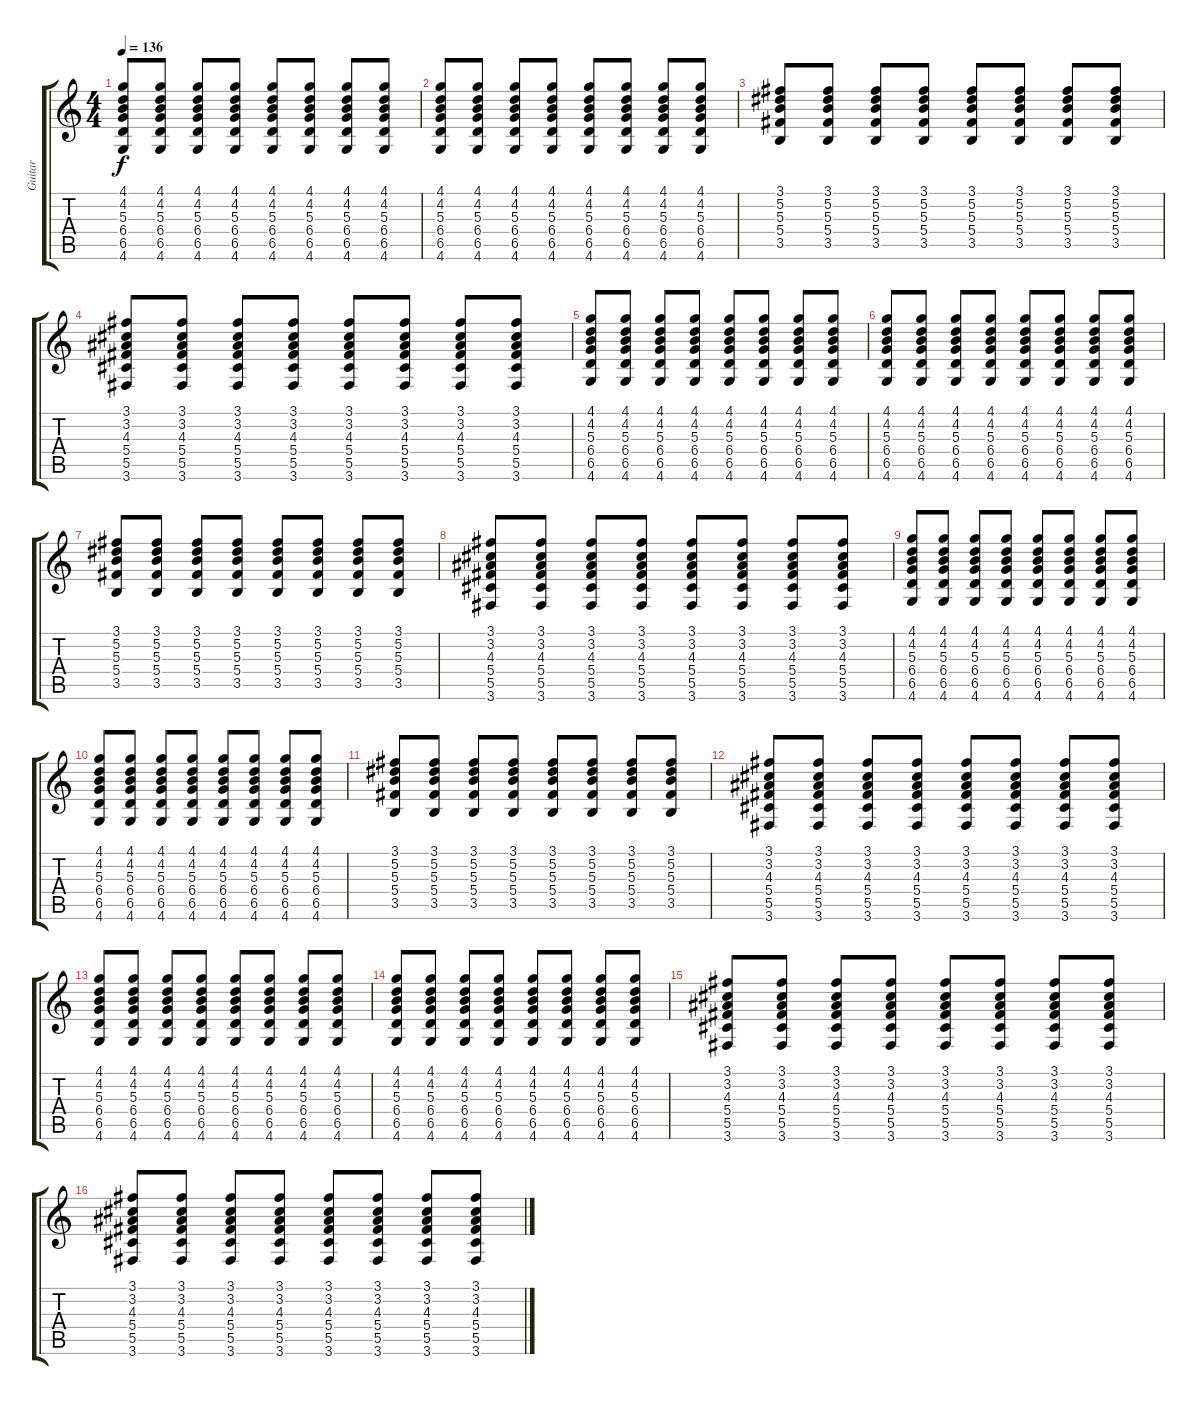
\track ("Guitar" "Guitar") {instrument overdrivenguitar}
\staff {score tabs}
\tuning (Eb4 Bb3 Gb3 Db3 Ab2 Eb2) {hide}
\ts (4 4)
\tempo 136
\clef g2
\ks c
(4.1 4.2 5.3 6.4 6.5 4.6).8{dy f} (4.1 4.2 5.3 6.4 6.5 4.6).8 (4.1 4.2 5.3 6.4 6.5 4.6).8 (4.1 4.2 5.3 6.4 6.5 4.6).8 (4.1 4.2 5.3 6.4 6.5 4.6).8 (4.1 4.2 5.3 6.4 6.5 4.6).8 (4.1 4.2 5.3 6.4 6.5 4.6).8 (4.1 4.2 5.3 6.4 6.5 4.6).8 |
(4.1 4.2 5.3 6.4 6.5 4.6).8 (4.1 4.2 5.3 6.4 6.5 4.6).8 (4.1 4.2 5.3 6.4 6.5 4.6).8 (4.1 4.2 5.3 6.4 6.5 4.6).8 (4.1 4.2 5.3 6.4 6.5 4.6).8 (4.1 4.2 5.3 6.4 6.5 4.6).8 (4.1 4.2 5.3 6.4 6.5 4.6).8 (4.1 4.2 5.3 6.4 6.5 4.6).8 |
(3.1 5.2 5.3 5.4 3.5).8 (3.1 5.2 5.3 5.4 3.5).8 (3.1 5.2 5.3 5.4 3.5).8 (3.1 5.2 5.3 5.4 3.5).8 (3.1 5.2 5.3 5.4 3.5).8 (3.1 5.2 5.3 5.4 3.5).8 (3.1 5.2 5.3 5.4 3.5).8 (3.1 5.2 5.3 5.4 3.5).8 |
(3.1 3.2 4.3 5.4 5.5 3.6).8 (3.1 3.2 4.3 5.4 5.5 3.6).8 (3.1 3.2 4.3 5.4 5.5 3.6).8 (3.1 3.2 4.3 5.4 5.5 3.6).8 (3.1 3.2 4.3 5.4 5.5 3.6).8 (3.1 3.2 4.3 5.4 5.5 3.6).8 (3.1 3.2 4.3 5.4 5.5 3.6).8 (3.1 3.2 4.3 5.4 5.5 3.6).8 |
(4.1 4.2 5.3 6.4 6.5 4.6).8 (4.1 4.2 5.3 6.4 6.5 4.6).8 (4.1 4.2 5.3 6.4 6.5 4.6).8 (4.1 4.2 5.3 6.4 6.5 4.6).8 (4.1 4.2 5.3 6.4 6.5 4.6).8 (4.1 4.2 5.3 6.4 6.5 4.6).8 (4.1 4.2 5.3 6.4 6.5 4.6).8 (4.1 4.2 5.3 6.4 6.5 4.6).8 |
(4.1 4.2 5.3 6.4 6.5 4.6).8 (4.1 4.2 5.3 6.4 6.5 4.6).8 (4.1 4.2 5.3 6.4 6.5 4.6).8 (4.1 4.2 5.3 6.4 6.5 4.6).8 (4.1 4.2 5.3 6.4 6.5 4.6).8 (4.1 4.2 5.3 6.4 6.5 4.6).8 (4.1 4.2 5.3 6.4 6.5 4.6).8 (4.1 4.2 5.3 6.4 6.5 4.6).8 |
(3.1 5.2 5.3 5.4 3.5).8 (3.1 5.2 5.3 5.4 3.5).8 (3.1 5.2 5.3 5.4 3.5).8 (3.1 5.2 5.3 5.4 3.5).8 (3.1 5.2 5.3 5.4 3.5).8 (3.1 5.2 5.3 5.4 3.5).8 (3.1 5.2 5.3 5.4 3.5).8 (3.1 5.2 5.3 5.4 3.5).8 |
(3.1 3.2 4.3 5.4 5.5 3.6).8 (3.1 3.2 4.3 5.4 5.5 3.6).8 (3.1 3.2 4.3 5.4 5.5 3.6).8 (3.1 3.2 4.3 5.4 5.5 3.6).8 (3.1 3.2 4.3 5.4 5.5 3.6).8 (3.1 3.2 4.3 5.4 5.5 3.6).8 (3.1 3.2 4.3 5.4 5.5 3.6).8 (3.1 3.2 4.3 5.4 5.5 3.6).8 |
(4.1 4.2 5.3 6.4 6.5 4.6).8 (4.1 4.2 5.3 6.4 6.5 4.6).8 (4.1 4.2 5.3 6.4 6.5 4.6).8 (4.1 4.2 5.3 6.4 6.5 4.6).8 (4.1 4.2 5.3 6.4 6.5 4.6).8 (4.1 4.2 5.3 6.4 6.5 4.6).8 (4.1 4.2 5.3 6.4 6.5 4.6).8 (4.1 4.2 5.3 6.4 6.5 4.6).8 |
(4.1 4.2 5.3 6.4 6.5 4.6).8 (4.1 4.2 5.3 6.4 6.5 4.6).8 (4.1 4.2 5.3 6.4 6.5 4.6).8 (4.1 4.2 5.3 6.4 6.5 4.6).8 (4.1 4.2 5.3 6.4 6.5 4.6).8 (4.1 4.2 5.3 6.4 6.5 4.6).8 (4.1 4.2 5.3 6.4 6.5 4.6).8 (4.1 4.2 5.3 6.4 6.5 4.6).8 |
(3.1 5.2 5.3 5.4 3.5).8 (3.1 5.2 5.3 5.4 3.5).8 (3.1 5.2 5.3 5.4 3.5).8 (3.1 5.2 5.3 5.4 3.5).8 (3.1 5.2 5.3 5.4 3.5).8 (3.1 5.2 5.3 5.4 3.5).8 (3.1 5.2 5.3 5.4 3.5).8 (3.1 5.2 5.3 5.4 3.5).8 |
(3.1 3.2 4.3 5.4 5.5 3.6).8 (3.1 3.2 4.3 5.4 5.5 3.6).8 (3.1 3.2 4.3 5.4 5.5 3.6).8 (3.1 3.2 4.3 5.4 5.5 3.6).8 (3.1 3.2 4.3 5.4 5.5 3.6).8 (3.1 3.2 4.3 5.4 5.5 3.6).8 (3.1 3.2 4.3 5.4 5.5 3.6).8 (3.1 3.2 4.3 5.4 5.5 3.6).8 |
(4.1 4.2 5.3 6.4 6.5 4.6).8 (4.1 4.2 5.3 6.4 6.5 4.6).8 (4.1 4.2 5.3 6.4 6.5 4.6).8 (4.1 4.2 5.3 6.4 6.5 4.6).8 (4.1 4.2 5.3 6.4 6.5 4.6).8 (4.1 4.2 5.3 6.4 6.5 4.6).8 (4.1 4.2 5.3 6.4 6.5 4.6).8 (4.1 4.2 5.3 6.4 6.5 4.6).8 |
(4.1 4.2 5.3 6.4 6.5 4.6).8 (4.1 4.2 5.3 6.4 6.5 4.6).8 (4.1 4.2 5.3 6.4 6.5 4.6).8 (4.1 4.2 5.3 6.4 6.5 4.6).8 (4.1 4.2 5.3 6.4 6.5 4.6).8 (4.1 4.2 5.3 6.4 6.5 4.6).8 (4.1 4.2 5.3 6.4 6.5 4.6).8 (4.1 4.2 5.3 6.4 6.5 4.6).8 |
(3.1 3.2 4.3 5.4 5.5 3.6).8 (3.1 3.2 4.3 5.4 5.5 3.6).8 (3.1 3.2 4.3 5.4 5.5 3.6).8 (3.1 3.2 4.3 5.4 5.5 3.6).8 (3.1 3.2 4.3 5.4 5.5 3.6).8 (3.1 3.2 4.3 5.4 5.5 3.6).8 (3.1 3.2 4.3 5.4 5.5 3.6).8 (3.1 3.2 4.3 5.4 5.5 3.6).8 |
(3.1 3.2 4.3 5.4 5.5 3.6).8 (3.1 3.2 4.3 5.4 5.5 3.6).8 (3.1 3.2 4.3 5.4 5.5 3.6).8 (3.1 3.2 4.3 5.4 5.5 3.6).8 (3.1 3.2 4.3 5.4 5.5 3.6).8 (3.1 3.2 4.3 5.4 5.5 3.6).8 (3.1 3.2 4.3 5.4 5.5 3.6).8 (3.1 3.2 4.3 5.4 5.5 3.6).8
